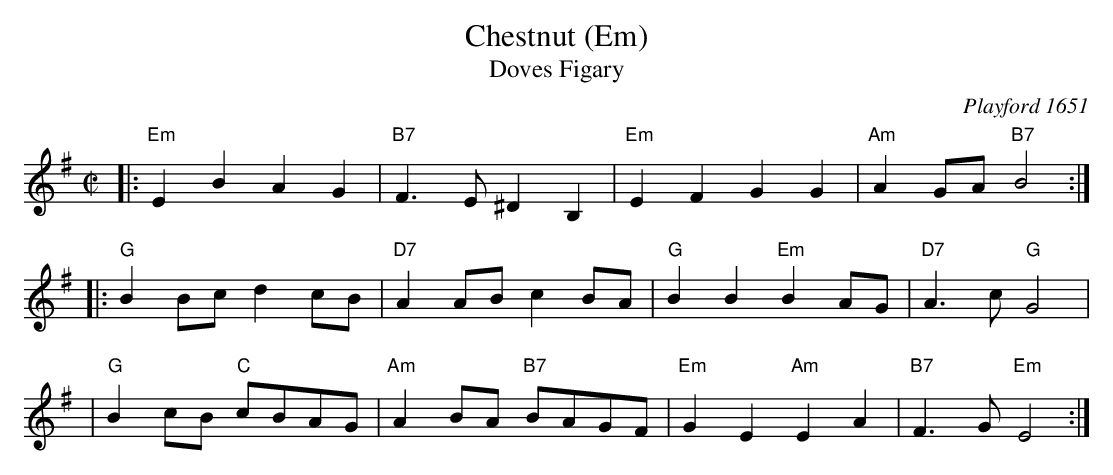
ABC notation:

X:1
T: Chestnut (Em)
T: Doves Figary
O: Playford 1651
M: C|
L: 1/8
K: Em
|: "Em"E2B2A2G2 | "B7"F3E ^D2B,2 | "Em"E2F2G2G2 | "Am"A2GA "B7"B4 :|
|: "G"B2Bc d2cB | "D7"A2AB c2BA | "G"B2B2 "Em"B2AG | "D7"A3c "G"G4 |
|  "G"B2cB "C"cBAG | "Am"A2BA "B7"BAGF | "Em"G2E2 "Am"E2A2  | "B7"F3G "Em"E4 :|
